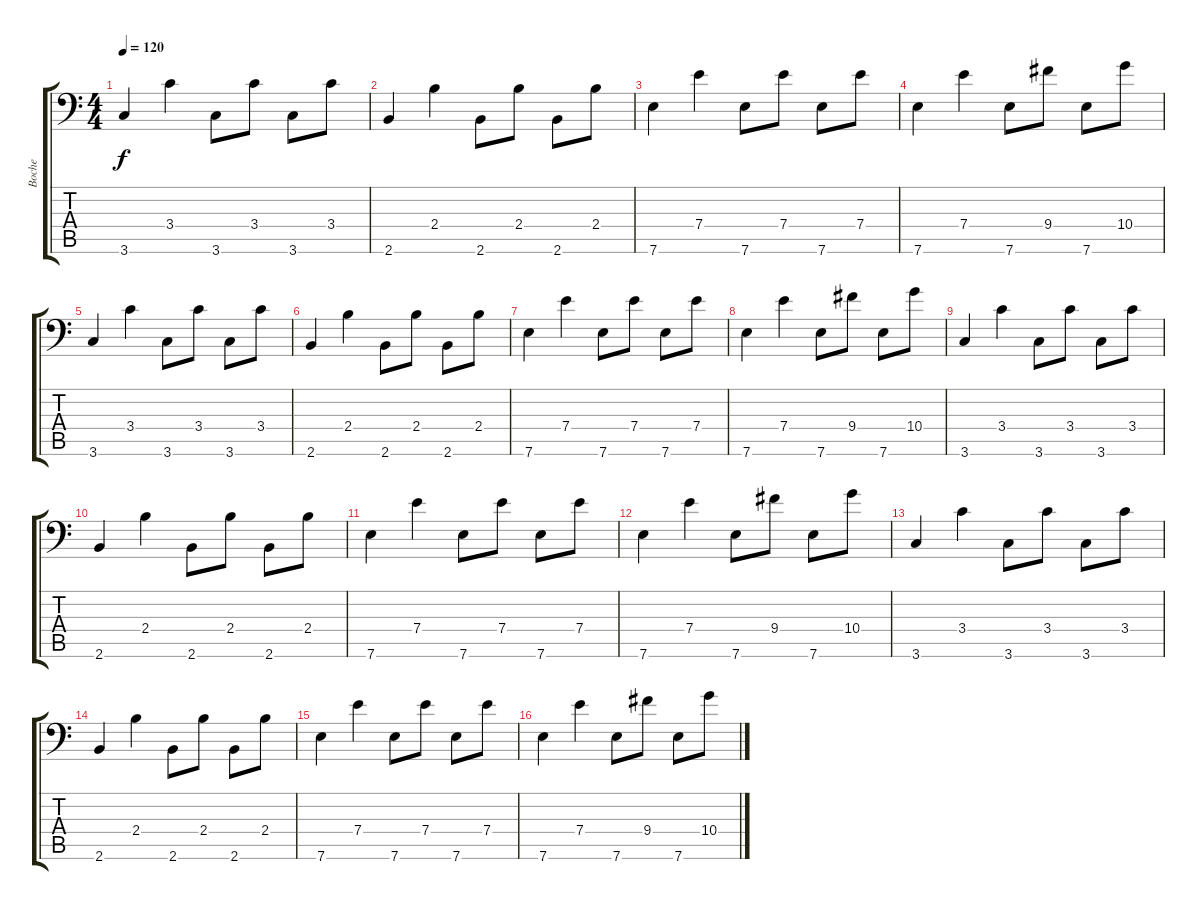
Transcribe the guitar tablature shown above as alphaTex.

\track ("Boche" "Boche") {instrument electricguitarclean}
\staff {score tabs}
\tuning (B3 G3 D3 A2 E2 A1) {hide}
\ts (4 4)
\tempo 120
\clef f4
\ks c
3.6.4{dy f instrument electricguitarclean} 3.4.4 3.6.8 3.4.8 3.6.8 3.4.8 |
2.6.4 2.4.4 2.6.8 2.4.8 2.6.8 2.4.8 |
7.6.4 7.4.4 7.6.8 7.4.8 7.6.8 7.4.8 |
7.6.4 7.4.4 7.6.8 9.4.8 7.6.8 10.4.8 |
3.6.4 3.4.4 3.6.8 3.4.8 3.6.8 3.4.8 |
2.6.4 2.4.4 2.6.8 2.4.8 2.6.8 2.4.8 |
7.6.4 7.4.4 7.6.8 7.4.8 7.6.8 7.4.8 |
7.6.4 7.4.4 7.6.8 9.4.8 7.6.8 10.4.8 |
3.6.4 3.4.4 3.6.8 3.4.8 3.6.8 3.4.8 |
2.6.4 2.4.4 2.6.8 2.4.8 2.6.8 2.4.8 |
7.6.4 7.4.4 7.6.8 7.4.8 7.6.8 7.4.8 |
7.6.4 7.4.4 7.6.8 9.4.8 7.6.8 10.4.8 |
3.6.4 3.4.4 3.6.8 3.4.8 3.6.8 3.4.8 |
2.6.4 2.4.4 2.6.8 2.4.8 2.6.8 2.4.8 |
7.6.4 7.4.4 7.6.8 7.4.8 7.6.8 7.4.8 |
7.6.4 7.4.4 7.6.8 9.4.8 7.6.8 10.4.8
